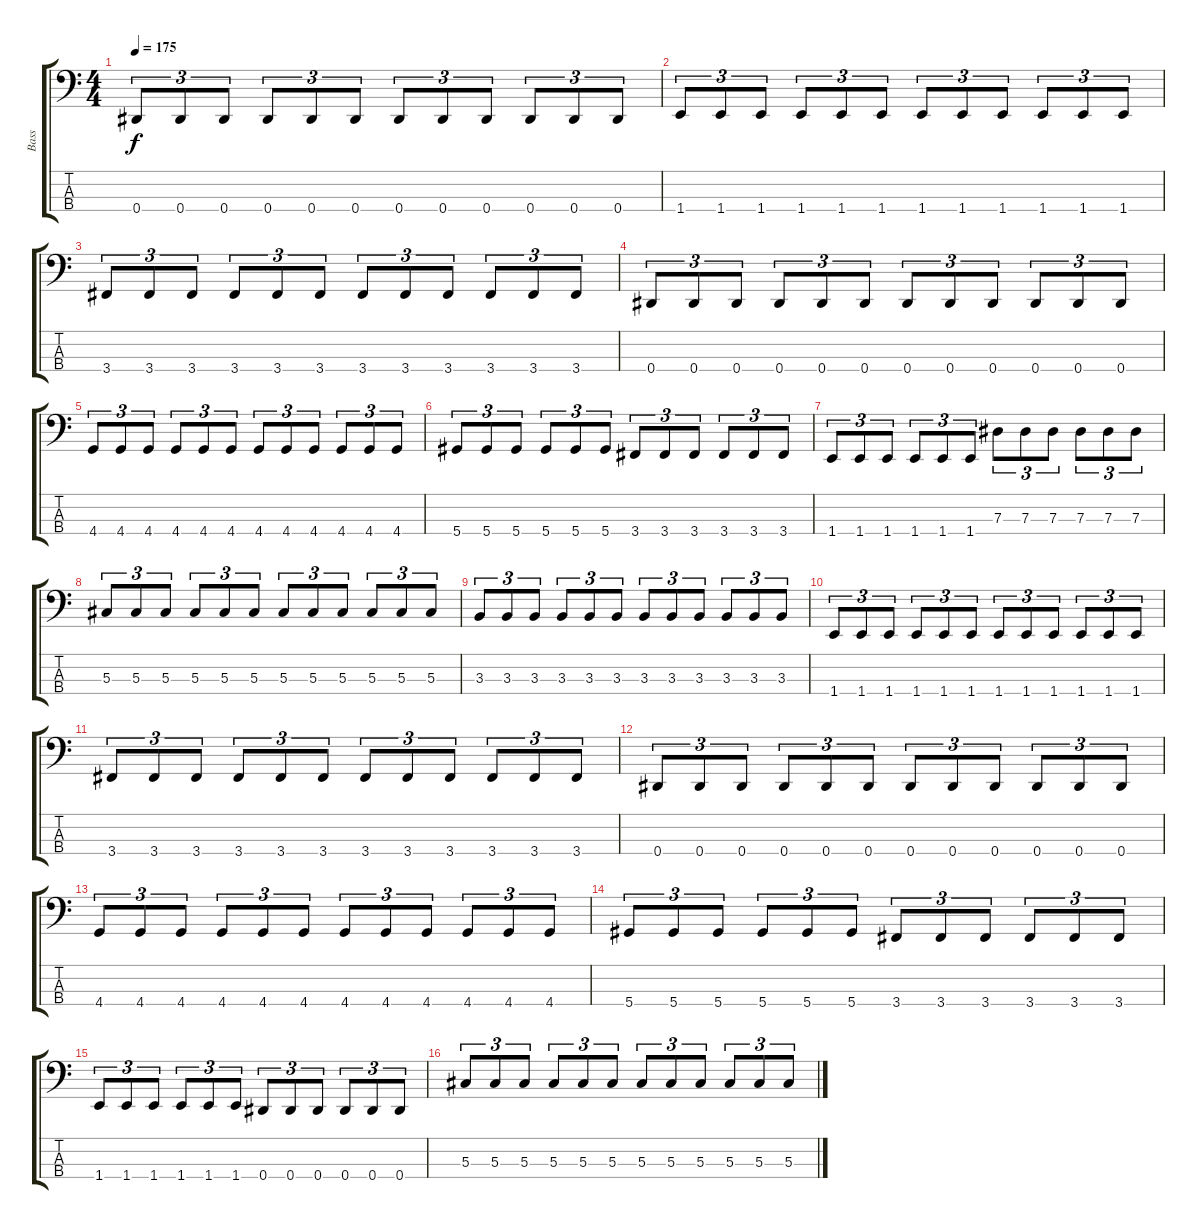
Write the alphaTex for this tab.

\track ("Bass" "Bass") {instrument electricbasspick}
\staff {score tabs}
\tuning (Gb2 Db2 Ab1 Eb1) {hide}
\ts (4 4)
\tempo 175
\clef f4
\ks c
0.4.8{tu (3 2) dy f} 0.4.8{tu (3 2)} 0.4.8{tu (3 2)} 0.4.8{tu (3 2)} 0.4.8{tu (3 2)} 0.4.8{tu (3 2)} 0.4.8{tu (3 2)} 0.4.8{tu (3 2)} 0.4.8{tu (3 2)} 0.4.8{tu (3 2)} 0.4.8{tu (3 2)} 0.4.8{tu (3 2)} |
1.4.8{tu (3 2)} 1.4.8{tu (3 2)} 1.4.8{tu (3 2)} 1.4.8{tu (3 2)} 1.4.8{tu (3 2)} 1.4.8{tu (3 2)} 1.4.8{tu (3 2)} 1.4.8{tu (3 2)} 1.4.8{tu (3 2)} 1.4.8{tu (3 2)} 1.4.8{tu (3 2)} 1.4.8{tu (3 2)} |
3.4.8{tu (3 2)} 3.4.8{tu (3 2)} 3.4.8{tu (3 2)} 3.4.8{tu (3 2)} 3.4.8{tu (3 2)} 3.4.8{tu (3 2)} 3.4.8{tu (3 2)} 3.4.8{tu (3 2)} 3.4.8{tu (3 2)} 3.4.8{tu (3 2)} 3.4.8{tu (3 2)} 3.4.8{tu (3 2)} |
0.4.8{tu (3 2)} 0.4.8{tu (3 2)} 0.4.8{tu (3 2)} 0.4.8{tu (3 2)} 0.4.8{tu (3 2)} 0.4.8{tu (3 2)} 0.4.8{tu (3 2)} 0.4.8{tu (3 2)} 0.4.8{tu (3 2)} 0.4.8{tu (3 2)} 0.4.8{tu (3 2)} 0.4.8{tu (3 2)} |
4.4.8{tu (3 2)} 4.4.8{tu (3 2)} 4.4.8{tu (3 2)} 4.4.8{tu (3 2)} 4.4.8{tu (3 2)} 4.4.8{tu (3 2)} 4.4.8{tu (3 2)} 4.4.8{tu (3 2)} 4.4.8{tu (3 2)} 4.4.8{tu (3 2)} 4.4.8{tu (3 2)} 4.4.8{tu (3 2)} |
5.4.8{tu (3 2)} 5.4.8{tu (3 2)} 5.4.8{tu (3 2)} 5.4.8{tu (3 2)} 5.4.8{tu (3 2)} 5.4.8{tu (3 2)} 3.4.8{tu (3 2)} 3.4.8{tu (3 2)} 3.4.8{tu (3 2)} 3.4.8{tu (3 2)} 3.4.8{tu (3 2)} 3.4.8{tu (3 2)} |
1.4.8{tu (3 2)} 1.4.8{tu (3 2)} 1.4.8{tu (3 2)} 1.4.8{tu (3 2)} 1.4.8{tu (3 2)} 1.4.8{tu (3 2)} 7.3.8{tu (3 2)} 7.3.8{tu (3 2)} 7.3.8{tu (3 2)} 7.3.8{tu (3 2)} 7.3.8{tu (3 2)} 7.3.8{tu (3 2)} |
5.3.8{tu (3 2)} 5.3.8{tu (3 2)} 5.3.8{tu (3 2)} 5.3.8{tu (3 2)} 5.3.8{tu (3 2)} 5.3.8{tu (3 2)} 5.3.8{tu (3 2)} 5.3.8{tu (3 2)} 5.3.8{tu (3 2)} 5.3.8{tu (3 2)} 5.3.8{tu (3 2)} 5.3.8{tu (3 2)} |
3.3.8{tu (3 2)} 3.3.8{tu (3 2)} 3.3.8{tu (3 2)} 3.3.8{tu (3 2)} 3.3.8{tu (3 2)} 3.3.8{tu (3 2)} 3.3.8{tu (3 2)} 3.3.8{tu (3 2)} 3.3.8{tu (3 2)} 3.3.8{tu (3 2)} 3.3.8{tu (3 2)} 3.3.8{tu (3 2)} |
1.4.8{tu (3 2)} 1.4.8{tu (3 2)} 1.4.8{tu (3 2)} 1.4.8{tu (3 2)} 1.4.8{tu (3 2)} 1.4.8{tu (3 2)} 1.4.8{tu (3 2)} 1.4.8{tu (3 2)} 1.4.8{tu (3 2)} 1.4.8{tu (3 2)} 1.4.8{tu (3 2)} 1.4.8{tu (3 2)} |
3.4.8{tu (3 2)} 3.4.8{tu (3 2)} 3.4.8{tu (3 2)} 3.4.8{tu (3 2)} 3.4.8{tu (3 2)} 3.4.8{tu (3 2)} 3.4.8{tu (3 2)} 3.4.8{tu (3 2)} 3.4.8{tu (3 2)} 3.4.8{tu (3 2)} 3.4.8{tu (3 2)} 3.4.8{tu (3 2)} |
0.4.8{tu (3 2)} 0.4.8{tu (3 2)} 0.4.8{tu (3 2)} 0.4.8{tu (3 2)} 0.4.8{tu (3 2)} 0.4.8{tu (3 2)} 0.4.8{tu (3 2)} 0.4.8{tu (3 2)} 0.4.8{tu (3 2)} 0.4.8{tu (3 2)} 0.4.8{tu (3 2)} 0.4.8{tu (3 2)} |
4.4.8{tu (3 2)} 4.4.8{tu (3 2)} 4.4.8{tu (3 2)} 4.4.8{tu (3 2)} 4.4.8{tu (3 2)} 4.4.8{tu (3 2)} 4.4.8{tu (3 2)} 4.4.8{tu (3 2)} 4.4.8{tu (3 2)} 4.4.8{tu (3 2)} 4.4.8{tu (3 2)} 4.4.8{tu (3 2)} |
5.4.8{tu (3 2)} 5.4.8{tu (3 2)} 5.4.8{tu (3 2)} 5.4.8{tu (3 2)} 5.4.8{tu (3 2)} 5.4.8{tu (3 2)} 3.4.8{tu (3 2)} 3.4.8{tu (3 2)} 3.4.8{tu (3 2)} 3.4.8{tu (3 2)} 3.4.8{tu (3 2)} 3.4.8{tu (3 2)} |
1.4.8{tu (3 2)} 1.4.8{tu (3 2)} 1.4.8{tu (3 2)} 1.4.8{tu (3 2)} 1.4.8{tu (3 2)} 1.4.8{tu (3 2)} 0.4.8{tu (3 2)} 0.4.8{tu (3 2)} 0.4.8{tu (3 2)} 0.4.8{tu (3 2)} 0.4.8{tu (3 2)} 0.4.8{tu (3 2)} |
5.3.8{tu (3 2)} 5.3.8{tu (3 2)} 5.3.8{tu (3 2)} 5.3.8{tu (3 2)} 5.3.8{tu (3 2)} 5.3.8{tu (3 2)} 5.3.8{tu (3 2)} 5.3.8{tu (3 2)} 5.3.8{tu (3 2)} 5.3.8{tu (3 2)} 5.3.8{tu (3 2)} 5.3.8{tu (3 2)}
